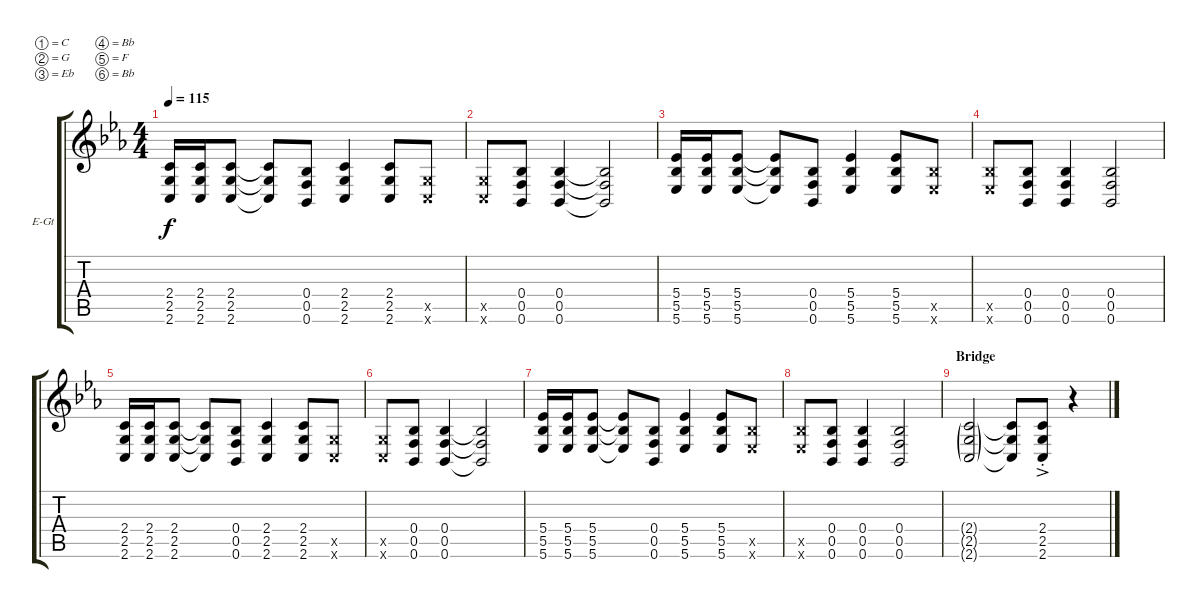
\bracketExtendMode groupsimilarinstruments
\firstSystemTrackNameOrientation horizontal
\otherSystemsTrackNameOrientation horizontal
\track ("Rhythm" "E-Gt") {instrument distortionguitar}
\staff {score tabs}
\tuning (C4 G3 Eb3 Bb2 F2 Bb1)
\ts (4 4)
\tempo 115
\clef g2
\ks cminor
(2.6 2.5 2.4).16{dy f} (2.6 2.5 2.4).16 (2.6 2.5 2.4).8 (2.6{t} 2.5{t} 2.4{t}).8 (0.5 0.4 0.6).8 (2.5 2.4 2.6).4 (2.4 2.5 2.6).8 (2.5{x} 2.6{x}).8 |
(2.6{x} 2.5{x}).8 (0.6 0.5 0.4).8 (0.6 0.5 0.4).4 (0.6{t} 0.5{t} 0.4{t}).2 |
(5.6 5.5 5.4).16 (5.6 5.5 5.4).16 (5.6 5.5 5.4).8 (5.6{t} 5.5{t} 5.4{t}).8 (0.6 0.5 0.4).8 (5.6 5.5 5.4).4 (5.6 5.5 5.4).8 (5.6{x} 5.5{x}).8 |
(5.6{x} 5.5{x}).8 (0.6 0.5 0.4).8 (0.6 0.5 0.4).4 (0.6 0.5 0.4).2 |
(2.6 2.5 2.4).16 (2.6 2.5 2.4).16 (2.6 2.5 2.4).8 (2.6{t} 2.5{t} 2.4{t}).8 (0.5 0.4 0.6).8 (2.5 2.4 2.6).4 (2.4 2.5 2.6).8 (2.5{x} 2.6{x}).8 |
(2.6{x} 2.5{x}).8 (0.6 0.5 0.4).8 (0.6 0.5 0.4).4 (0.6{t} 0.5{t} 0.4{t}).2 |
(5.6 5.5 5.4).16 (5.6 5.5 5.4).16 (5.6 5.5 5.4).8 (5.6{t} 5.5{t} 5.4{t}).8 (0.6 0.5 0.4).8 (5.6 5.5 5.4).4 (5.6 5.5 5.4).8 (5.6{x} 5.5{x}).8 |
(5.6{x} 5.5{x}).8 (0.6 0.5 0.4).8 (0.6 0.5 0.4).4 (0.6 0.5 0.4).2 |
\section ("" "Bridge")
(2.6{g} 2.5{g} 2.4{g}).2 (2.6{t} 2.5{t} 2.4{t}).8 (2.6{ac st} 2.5{ac st} 2.4{ac st}).8 r.4
